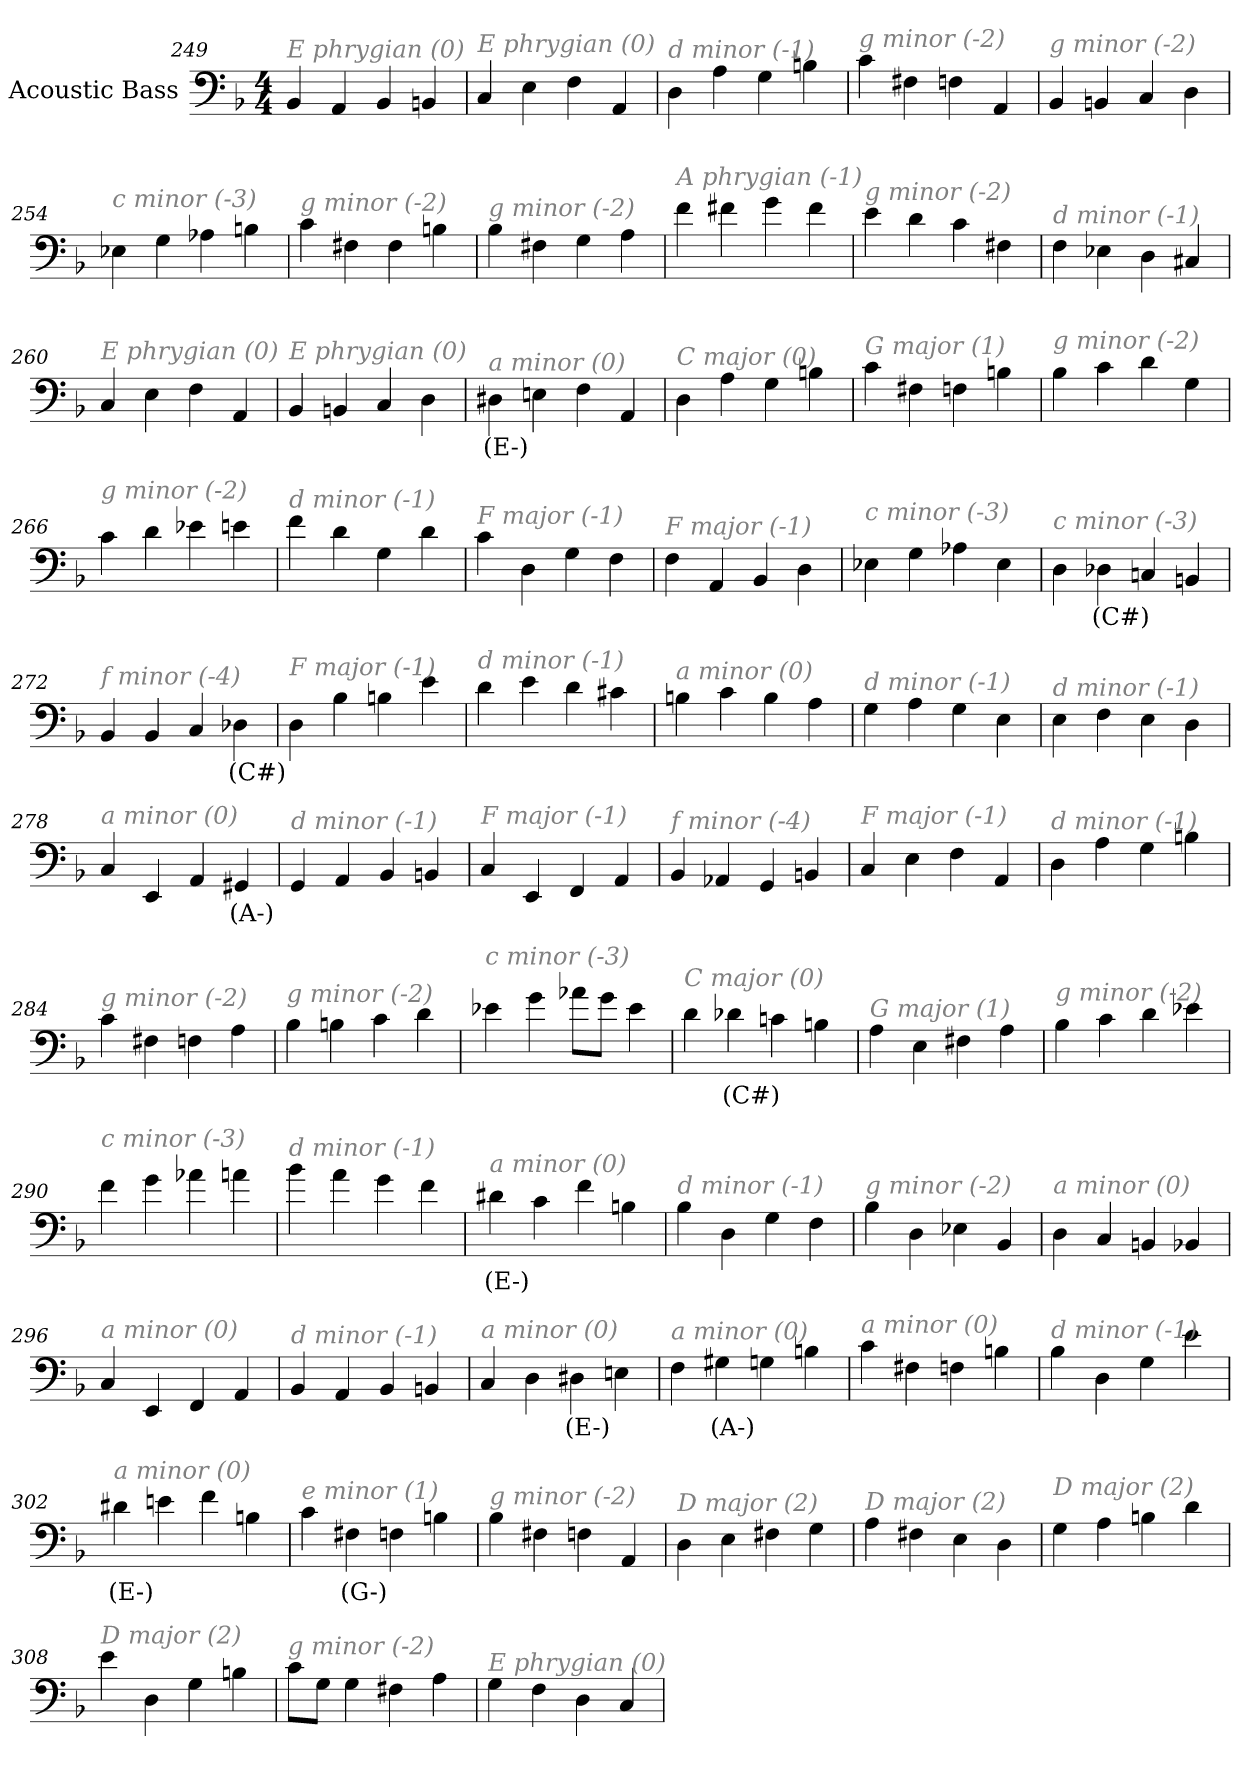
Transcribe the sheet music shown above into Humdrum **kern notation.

**kern	**text
*part1	*part1
*staff1	*staff1
*I"Acoustic Bass	*
*clefF4	*
*ITrd7c12	*
*k[b-]	*
*F:	*
*M4/4	*
=249	=249
!LO:TX:i:color=#808080:t=E phrygian (0)	!
4BBB-	.
4AAA	.
4BBB-	.
4BBBn	.
=250	=250
!LO:TX:i:color=#808080:t=E phrygian (0)	!
4CC	.
4EE	.
4FF	.
4AAA	.
=251	=251
!LO:TX:i:color=#808080:t=d minor (-1)	!
4DD	.
4AA	.
4GG	.
4BBn	.
=252	=252
!LO:TX:i:color=#808080:t=g minor (-2)	!
4C	.
4FF#X	.
4FFn	.
4AAA	.
=253	=253
!LO:TX:i:color=#808080:t=g minor (-2)	!
4BBB-	.
4BBBn	.
4CC	.
4DD	.
=254	=254
!LO:TX:i:color=#808080:t=c minor (-3)	!
4EE-X	.
4GG	.
4AA-X	.
4BBn	.
=255	=255
!LO:TX:i:color=#808080:t=g minor (-2)	!
4C	.
4FF#X	.
4FF#	.
4BBn	.
=256	=256
!LO:TX:i:color=#808080:t=g minor (-2)	!
4BB-	.
4FF#X	.
4GG	.
4AA	.
=257	=257
!LO:TX:i:color=#808080:t=A phrygian (-1)	!
4F	.
4F#X	.
4G	.
4F#	.
=258	=258
!LO:TX:i:color=#808080:t=g minor (-2)	!
4E	.
4D	.
4C	.
4FF#X	.
=259	=259
!LO:TX:i:color=#808080:t=d minor (-1)	!
4FF	.
4EE-X	.
4DD	.
4CC#X	.
=260	=260
!LO:TX:i:color=#808080:t=E phrygian (0)	!
4CC	.
4EE	.
4FF	.
4AAA	.
=261	=261
!LO:TX:i:color=#808080:t=E phrygian (0)	!
4BBB-	.
4BBBn	.
4CC	.
4DD	.
=262	=262
!LO:TX:i:color=#808080:t=a minor (0)	!
4DD#Xi	(E-)
4EEn	.
4FF	.
4AAA	.
=263	=263
!LO:TX:i:color=#808080:t=C major (0)	!
4DD	.
4AA	.
4GG	.
4BBn	.
=264	=264
!LO:TX:i:color=#808080:t=G major (1)	!
4C	.
4FF#X	.
4FFn	.
4BBn	.
=265	=265
!LO:TX:i:color=#808080:t=g minor (-2)	!
4BB-	.
4C	.
4D	.
4GG	.
=266	=266
!LO:TX:i:color=#808080:t=g minor (-2)	!
4C	.
4D	.
4E-X	.
4En	.
=267	=267
!LO:TX:i:color=#808080:t=d minor (-1)	!
4F	.
4D	.
4GG	.
4D	.
=268	=268
!LO:TX:i:color=#808080:t=F major (-1)	!
4C	.
4DD	.
4GG	.
4FF	.
=269	=269
!LO:TX:i:color=#808080:t=F major (-1)	!
4FF	.
4AAA	.
4BBB-	.
4DD	.
=270	=270
!LO:TX:i:color=#808080:t=c minor (-3)	!
4EE-X	.
4GG	.
4AA-X	.
4EE-	.
=271	=271
!LO:TX:i:color=#808080:t=c minor (-3)	!
4DD	.
4DD-Xi	(C#)
4CCn	.
4BBBn	.
=272	=272
!LO:TX:i:color=#808080:t=f minor (-4)	!
4BBB-	.
4BBB-	.
4CC	.
4DD-Xi	(C#)
=273	=273
!LO:TX:i:color=#808080:t=F major (-1)	!
4DD	.
4BB-	.
4BBn	.
4E	.
=274	=274
!LO:TX:i:color=#808080:t=d minor (-1)	!
4D	.
4E	.
4D	.
4C#X	.
=275	=275
!LO:TX:i:color=#808080:t=a minor (0)	!
4BBn	.
4C	.
4BB	.
4AA	.
=276	=276
!LO:TX:i:color=#808080:t=d minor (-1)	!
4GG	.
4AA	.
4GG	.
4EE	.
=277	=277
!LO:TX:i:color=#808080:t=d minor (-1)	!
4EE	.
4FF	.
4EE	.
4DD	.
=278	=278
!LO:TX:i:color=#808080:t=a minor (0)	!
4CC	.
4EEE	.
4AAA	.
4GGG#Xi	(A-)
=279	=279
!LO:TX:i:color=#808080:t=d minor (-1)	!
4GGG	.
4AAA	.
4BBB-	.
4BBBn	.
=280	=280
!LO:TX:i:color=#808080:t=F major (-1)	!
4CC	.
4EEE	.
4FFF	.
4AAA	.
=281	=281
!LO:TX:i:color=#808080:t=f minor (-4)	!
4BBB-	.
4AAA-X	.
4GGG	.
4BBBn	.
=282	=282
!LO:TX:i:color=#808080:t=F major (-1)	!
4CC	.
4EE	.
4FF	.
4AAA	.
=283	=283
!LO:TX:i:color=#808080:t=d minor (-1)	!
4DD	.
4AA	.
4GG	.
4BBn	.
=284	=284
!LO:TX:i:color=#808080:t=g minor (-2)	!
4C	.
4FF#X	.
4FFn	.
4AA	.
=285	=285
!LO:TX:i:color=#808080:t=g minor (-2)	!
4BB-	.
4BBn	.
4C	.
4D	.
=286	=286
!LO:TX:i:color=#808080:t=c minor (-3)	!
4E-X	.
4G	.
8A-XL	.
8GJ	.
4E-	.
=287	=287
!LO:TX:i:color=#808080:t=C major (0)	!
4D	.
4D-Xi	(C#)
4Cn	.
4BBn	.
=288	=288
!LO:TX:i:color=#808080:t=G major (1)	!
4AA	.
4EE	.
4FF#X	.
4AA	.
=289	=289
!LO:TX:i:color=#808080:t=g minor (-2)	!
4BB-	.
4C	.
4D	.
4E-X	.
=290	=290
!LO:TX:i:color=#808080:t=c minor (-3)	!
4F	.
4G	.
4A-X	.
4An	.
=291	=291
!LO:TX:i:color=#808080:t=d minor (-1)	!
4B-	.
4A	.
4G	.
4F	.
=292	=292
!LO:TX:i:color=#808080:t=a minor (0)	!
4D#Xi	(E-)
4C	.
4F	.
4BBn	.
=293	=293
!LO:TX:i:color=#808080:t=d minor (-1)	!
4BB-	.
4DD	.
4GG	.
4FF	.
=294	=294
!LO:TX:i:color=#808080:t=g minor (-2)	!
4BB-	.
4DD	.
4EE-X	.
4BBB-	.
=295	=295
!LO:TX:i:color=#808080:t=a minor (0)	!
4DD	.
4CC	.
4BBBn	.
4BBB-X	.
=296	=296
!LO:TX:i:color=#808080:t=a minor (0)	!
4CC	.
4EEE	.
4FFF	.
4AAA	.
=297	=297
!LO:TX:i:color=#808080:t=d minor (-1)	!
4BBB-	.
4AAA	.
4BBB-	.
4BBBn	.
=298	=298
!LO:TX:i:color=#808080:t=a minor (0)	!
4CC	.
4DD	.
4DD#Xi	(E-)
4EEn	.
=299	=299
!LO:TX:i:color=#808080:t=a minor (0)	!
4FF	.
4GG#Xi	(A-)
4GG	.
4BBn	.
=300	=300
!LO:TX:i:color=#808080:t=a minor (0)	!
4C	.
4FF#X	.
4FFn	.
4BBn	.
=301	=301
!LO:TX:i:color=#808080:t=d minor (-1)	!
4BB-	.
4DD	.
4GG	.
4E	.
=302	=302
!LO:TX:i:color=#808080:t=a minor (0)	!
4D#Xi	(E-)
4En	.
4F	.
4BBn	.
=303	=303
!LO:TX:i:color=#808080:t=e minor (1)	!
4C	.
4FF#Xi	(G-)
4FF	.
4BBn	.
=304	=304
!LO:TX:i:color=#808080:t=g minor (-2)	!
4BB-	.
4FF#X	.
4FFn	.
4AAA	.
=305	=305
!LO:TX:i:color=#808080:t=D major (2)	!
4DD	.
4EE	.
4FF#X	.
4GG	.
=306	=306
!LO:TX:i:color=#808080:t=D major (2)	!
4AA	.
4FF#X	.
4EE	.
4DD	.
=307	=307
!LO:TX:i:color=#808080:t=D major (2)	!
4GG	.
4AA	.
4BBn	.
4D	.
=308	=308
!LO:TX:i:color=#808080:t=D major (2)	!
4E	.
4DD	.
4GG	.
4BBn	.
=309	=309
!LO:TX:i:color=#808080:t=g minor (-2)	!
8CL	.
8GGJ	.
4GG	.
4FF#X	.
4AA	.
=310	=310
!LO:TX:i:color=#808080:t=E phrygian (0)	!
4GG	.
4FF	.
4DD	.
4CC	.
=	=
*-	*-
